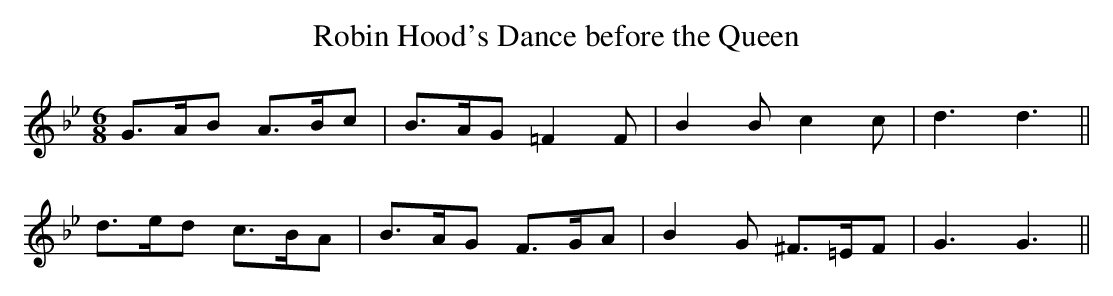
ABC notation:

X:1
T:Robin Hood's Dance before the Queen
M:6/8
L:1/8
K:Gmin
G>AB A>Bc|B>AG =F2F|B2B c2c|d3 d3||
d>ed c>BA|B>AG F>GA|B2G ^F>=EF|G3 G3||
